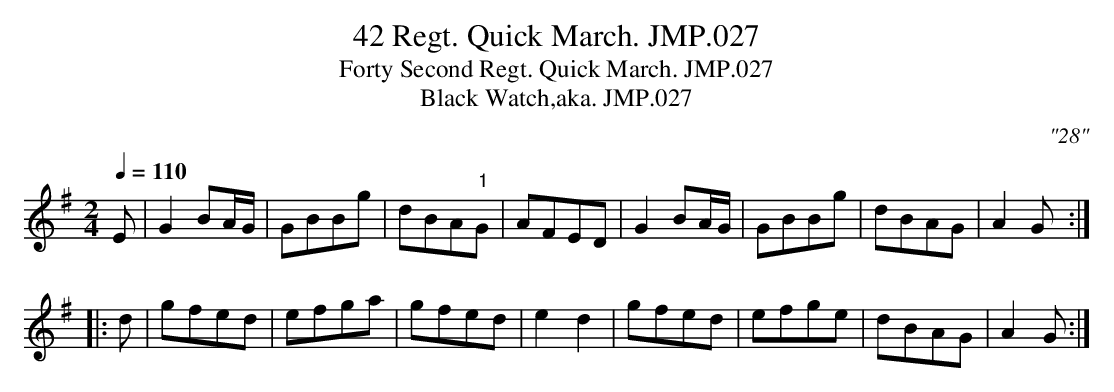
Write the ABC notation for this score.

X:1
T:42 Regt. Quick March. JMP.027
T:Forty Second Regt. Quick March. JMP.027
T:Black Watch,aka. JMP.027
M:2/4
L:1/8
Q:1/4=110
C:"28"
K:G major
E | G2 BA/G/ | GBBg | dBA"1"G | AFED |\
G2 BA/G/ | GBBg | dBAG | A2 G :|
|:d | gfed | efga | gfed | e2d2 |\
gfed | efge | dBAG | A2 G :|
